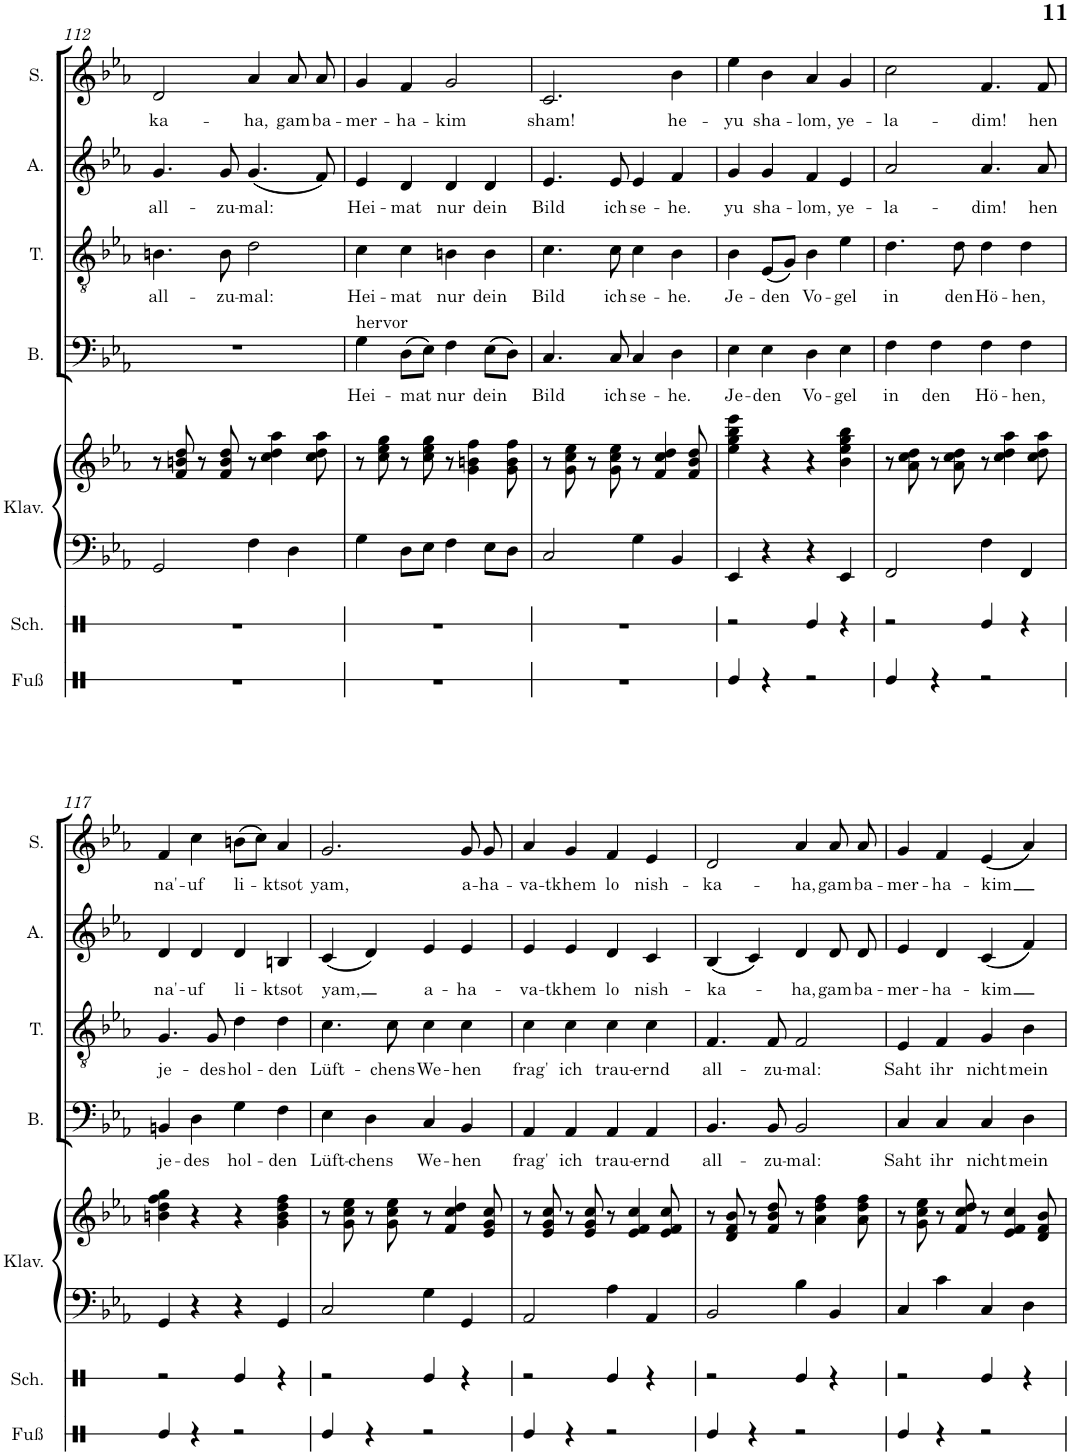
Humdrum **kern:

**kern	**kern	**kern	**kern	**kern	**text	**kern	**text	**kern	**text	**kern	**text
*part7	*part6	*part5	*part5	*part4	*part4	*part3	*part3	*part2	*part2	*part1	*part1
*staff8	*staff7	*staff6	*staff5	*staff4	*staff4	*staff3	*staff3	*staff2	*staff2	*staff1	*staff1
*I"Fuß	*I"Schnipsen	*I"Klavier	*	*I"Bass	*	*I"Tenor	*	*I"Alto	*	*I"Soprano	*
*I'Fuß	*I'Sch.	*I'Klav.	*	*I'B.	*	*I'T.	*	*I'A.	*	*I'S.	*
!!LO:PB:g=z
*clefX	*clefX	*clefF4	*clefG2	*clefF4	*	*clefGv2	*	*clefG2	*	*clefG2	*
*k[]	*k[]	*k[b-e-a-]	*k[b-e-a-]	*k[b-e-a-]	*	*k[b-e-a-]	*	*k[b-e-a-]	*	*k[b-e-a-]	*
*M4/4	*M4/4	*M4/4	*M4/4	*M4/4	*	*M4/4	*	*M4/4	*	*M4/4	*
*met(c)	*met(c)	*met(c)	*met(c)	*met(c)	*	*met(c)	*	*met(c)	*	*met(c)	*
=112	=112	=112	=112	=112	=112	=112	=112	=112	=112	=112	=112
!	!	!	!	!	!	!	!LO:LY:b	!	!LO:LY:b	!	!LO:LY:b
1r	1r	2GG/	8r	1r	.	4.Bn\	all-	4.g/	all-	2d/	ka-
.	.	.	8f/ 8bn/ 8dd/	.	.	.	.	.	.	.	.
.	.	.	8r	.	.	.	.	.	.	.	.
!	!	!	!	!	!	!	!LO:LY:b	!	!LO:LY:b	!	!
.	.	.	8f/ 8b/ 8dd/	.	.	8B\	-zu-	8g/	-zu-	.	.
!	!	!	!	!	!	!	!LO:LY:b	!	!LO:LY:b	!	!LO:LY:b
.	.	4F\	8r	.	.	2d\	-mal:	(4.g/	-mal:	4a-/	-ha,
.	.	.	4cc\ 4dd\ 4aa-\	.	.	.	.	.	.	.	.
!	!	!	!	!	!	!	!	!	!	!	!LO:LY:b
.	.	4D\	.	.	.	.	.	.	.	8a-/	gam
!	!	!	!	!	!	!	!	!	!	!	!LO:LY:b
.	.	.	8cc\ 8dd\ 8aa-\	.	.	.	.	8f/)	.	8a-/	ba-
=113	=113	=113	=113	=113	=113	=113	=113	=113	=113	=113	=113
!	!	!	!	!LO:TX:a:t=hervor	!	!	!	!	!	!	!
!	!	!	!	!	!LO:LY:b	!	!LO:LY:b	!	!LO:LY:b	!	!LO:LY:b
1r	1r	4G\	8r	4G\	Hei-	4c\	Hei-	4e-/	Hei-	4g/	-mer-
.	.	.	8cc\ 8ee-\ 8gg\	.	.	.	.	.	.	.	.
!	!	!	!	!	!LO:LY:b	!	!LO:LY:b	!	!LO:LY:b	!	!LO:LY:b
.	.	8D\L	8r	(8D\L	-mat	4c\	-mat	4d/	-mat	4f/	-ha-
.	.	8E-\J	8cc\ 8ee-\ 8gg\	8E-\J)	.	.	.	.	.	.	.
!	!	!	!	!	!LO:LY:b	!	!LO:LY:b	!	!LO:LY:b	!	!LO:LY:b
.	.	4F\	8r	4F\	nur	4Bn\	nur	4d/	nur	2g/	-kim
.	.	.	4g\ 4bn\ 4ff\	.	.	.	.	.	.	.	.
!	!	!	!	!	!LO:LY:b	!	!LO:LY:b	!	!LO:LY:b	!	!
.	.	8E-\L	.	(8E-\L	dein	4B\	dein	4d/	dein	.	.
.	.	8D\J	8g\ 8b\ 8ff\	8D\J)	.	.	.	.	.	.	.
=114	=114	=114	=114	=114	=114	=114	=114	=114	=114	=114	=114
!	!	!	!	!	!LO:LY:b	!	!LO:LY:b	!	!LO:LY:b	!	!LO:LY:b
1r	1r	2C/	8r	4.C/	Bild	4.c\	Bild	4.e-/	Bild	2.c/	sham!
.	.	.	8g\ 8cc\ 8ee-\	.	.	.	.	.	.	.	.
.	.	.	8r	.	.	.	.	.	.	.	.
!	!	!	!	!	!LO:LY:b	!	!LO:LY:b	!	!LO:LY:b	!	!
.	.	.	8g\ 8cc\ 8ee-\	8C/	ich	8c\	ich	8e-/	ich	.	.
!	!	!	!	!	!LO:LY:b	!	!LO:LY:b	!	!LO:LY:b	!	!
.	.	4G\	8r	4C/	se-	4c\	se-	4e-/	se-	.	.
.	.	.	4f/ 4cc/ 4dd/	.	.	.	.	.	.	.	.
!	!	!	!	!	!LO:LY:b	!	!LO:LY:b	!	!LO:LY:b	!	!LO:LY:b
.	.	4BB-/	.	4D\	-he.	4B-\	-he.	4f/	-he.	4b-\	he-
.	.	.	8f/ 8b-/ 8dd/	.	.	.	.	.	.	.	.
=115	=115	=115	=115	=115	=115	=115	=115	=115	=115	=115	=115
!	!	!	!	!	!LO:LY:b	!	!LO:LY:b	!	!LO:LY:b	!	!LO:LY:b
4Re/	2r	4EE-/	4ee-\ 4gg\ 4bb-\ 4eee-\	4E-\	Je-	4B-\	Je-	4g/	-yu	4ee-\	-yu
!	!	!	!	!	!LO:LY:b	!	!LO:LY:b	!	!LO:LY:b	!	!LO:LY:b
4r	.	4r	4r	4E-\	-den	(8E-/L	-den	4g/	sha-	4b-\	sha-
.	.	.	.	.	.	8G/J)	.	.	.	.	.
!	!	!	!	!	!LO:LY:b	!	!LO:LY:b	!	!LO:LY:b	!	!LO:LY:b
2r	4Re/	4r	4r	4D\	Vo-	4B-\	Vo-	4f/	-lom,	4a-/	-lom,
!	!	!	!	!	!LO:LY:b	!	!LO:LY:b	!	!LO:LY:b	!	!LO:LY:b
.	4r	4EE-/	4b-\ 4ee-\ 4gg\ 4bb-\	4E-\	-gel	4e-\	-gel	4e-/	ye-	4g/	ye-
=116	=116	=116	=116	=116	=116	=116	=116	=116	=116	=116	=116
!	!	!	!	!	!LO:LY:b	!	!LO:LY:b	!	!LO:LY:b	!	!LO:LY:b
4Re/	2r	2FF/	8r	4F\	in	4.d\	in	2a-/	-la-	2cc\	-la-
.	.	.	8a-\ 8cc\ 8dd\	.	.	.	.	.	.	.	.
!	!	!	!	!	!LO:LY:b	!	!	!	!	!	!
4r	.	.	8r	4F\	den	.	.	.	.	.	.
!	!	!	!	!	!	!	!LO:LY:b	!	!	!	!
.	.	.	8a-\ 8cc\ 8dd\	.	.	8d\	den	.	.	.	.
!	!	!	!	!	!LO:LY:b	!	!LO:LY:b	!	!LO:LY:b	!	!LO:LY:b
2r	4Re/	4F\	8r	4F\	Hö-	4d\	Hö-	4.a-/	-dim!	4.f/	-dim!
.	.	.	4cc\ 4dd\ 4aa-\	.	.	.	.	.	.	.	.
!	!	!	!	!	!LO:LY:b	!	!LO:LY:b	!	!	!	!
.	4r	4FF/	.	4F\	-hen,	4d\	-hen,	.	.	.	.
!	!	!	!	!	!	!	!	!	!LO:LY:b	!	!LO:LY:b
.	.	.	8cc\ 8dd\ 8aa-\	.	.	.	.	8a-/	hen	8f/	hen
!!LO:LB:g=z
=117	=117	=117	=117	=117	=117	=117	=117	=117	=117	=117	=117
!	!	!	!	!	!LO:LY:b	!	!LO:LY:b	!	!LO:LY:b	!	!LO:LY:b
4Re/	2r	4GG/	4bn\ 4dd\ 4ff\ 4gg\	4BBn/	je-	4.G/	je-	4d/	na'-	4f/	na'-
!	!	!	!	!	!LO:LY:b	!	!	!	!LO:LY:b	!	!LO:LY:b
4r	.	4r	4r	4D\	-des	.	.	4d/	-uf	4cc\	-uf
!	!	!	!	!	!	!	!LO:LY:b	!	!	!	!
.	.	.	.	.	.	8G/	-des	.	.	.	.
!	!	!	!	!	!LO:LY:b	!	!LO:LY:b	!	!LO:LY:b	!	!LO:LY:b
2r	4Re/	4r	4r	4G\	hol-	4d\	hol-	4d/	li-	(8bn\L	li-
.	.	.	.	.	.	.	.	.	.	8cc\J)	.
!	!	!	!	!	!LO:LY:b	!	!LO:LY:b	!	!LO:LY:b	!	!LO:LY:b
.	4r	4GG/	4g\ 4b\ 4dd\ 4ff\	4F\	-den	4d\	-den	4Bn/	-ktsot	4a-/	-ktsot
=118	=118	=118	=118	=118	=118	=118	=118	=118	=118	=118	=118
!	!	!	!	!	!LO:LY:b	!	!LO:LY:b	!	!LO:LY:b	!	!LO:LY:b
4Re/	2r	2C/	8r	4E-\	Lüft-	4.c\	Lüft-	(4c/	yam,	2.g/	yam,
.	.	.	8g\ 8cc\ 8ee-\	.	.	.	.	.	.	.	.
!	!	!	!	!	!LO:LY:b	!	!	!	!	!	!
4r	.	.	8r	4D\	-chens	.	.	4d/)	.	.	.
!	!	!	!	!	!	!	!LO:LY:b	!	!	!	!
.	.	.	8g\ 8cc\ 8ee-\	.	.	8c\	-chens	.	.	.	.
!	!	!	!	!	!LO:LY:b	!	!LO:LY:b	!	!LO:LY:b	!	!
2r	4Re/	4G\	8r	4C/	We-	4c\	We-	4e-/	a-	.	.
.	.	.	4f/ 4cc/ 4dd/	.	.	.	.	.	.	.	.
!	!	!	!	!	!LO:LY:b	!	!LO:LY:b	!	!LO:LY:b	!	!LO:LY:b
.	4r	4GG/	.	4BB-/	-hen	4c\	-hen	4e-/	-ha-	8g/	a-
!	!	!	!	!	!	!	!	!	!	!	!LO:LY:b
.	.	.	8e-/ 8g/ 8cc/	.	.	.	.	.	.	8g/	-ha-
=119	=119	=119	=119	=119	=119	=119	=119	=119	=119	=119	=119
!	!	!	!	!	!LO:LY:b	!	!LO:LY:b	!	!LO:LY:b	!	!LO:LY:b
4Re/	2r	2AA-/	8r	4AA-/	frag'	4c\	frag'	4e-/	-va-	4a-/	-va-
.	.	.	8e-/ 8g/ 8cc/	.	.	.	.	.	.	.	.
!	!	!	!	!	!LO:LY:b	!	!LO:LY:b	!	!LO:LY:b	!	!LO:LY:b
4r	.	.	8r	4AA-/	ich	4c\	ich	4e-/	-tkhem	4g/	-tkhem
.	.	.	8e-/ 8g/ 8cc/	.	.	.	.	.	.	.	.
!	!	!	!	!	!LO:LY:b	!	!LO:LY:b	!	!LO:LY:b	!	!LO:LY:b
2r	4Re/	4A-\	8r	4AA-/	trau-	4c\	trau-	4d/	lo	4f/	lo
.	.	.	4e-/ 4f/ 4cc/	.	.	.	.	.	.	.	.
!	!	!	!	!	!LO:LY:b	!	!LO:LY:b	!	!LO:LY:b	!	!LO:LY:b
.	4r	4AA-/	.	4AA-/	-ernd	4c\	-ernd	4c/	nish-	4e-/	nish-
.	.	.	8e-/ 8f/ 8cc/	.	.	.	.	.	.	.	.
=120	=120	=120	=120	=120	=120	=120	=120	=120	=120	=120	=120
!	!	!	!	!	!LO:LY:b	!	!LO:LY:b	!	!LO:LY:b	!	!LO:LY:b
4Re/	2r	2BB-/	8r	4.BB-/	all-	4.F/	all-	(4B-/	-ka-	2d/	-ka-
.	.	.	8d/ 8f/ 8b-/	.	.	.	.	.	.	.	.
4r	.	.	8r	.	.	.	.	4c/)	.	.	.
!	!	!	!	!	!LO:LY:b	!	!LO:LY:b	!	!	!	!
.	.	.	8f/ 8b-/ 8dd/	8BB-/	-zu-	8F/	-zu-	.	.	.	.
!	!	!	!	!	!LO:LY:b	!	!LO:LY:b	!	!LO:LY:b	!	!LO:LY:b
2r	4Re/	4B-\	8r	2BB-/	-mal:	2F/	-mal:	4d/	-ha,	4a-/	-ha,
.	.	.	4a-\ 4dd\ 4ff\	.	.	.	.	.	.	.	.
!	!	!	!	!	!	!	!	!	!LO:LY:b	!	!LO:LY:b
.	4r	4BB-/	.	.	.	.	.	8d/L	gam	8a-/	gam
!	!	!	!	!	!	!	!	!	!LO:LY:b	!	!LO:LY:b
.	.	.	8a-\ 8dd\ 8ff\	.	.	.	.	8d/J	ba-	8a-/	ba-
=121	=121	=121	=121	=121	=121	=121	=121	=121	=121	=121	=121
!	!	!	!	!	!LO:LY:b	!	!LO:LY:b	!	!LO:LY:b	!	!LO:LY:b
4Re/	2r	4C/	8r	4C/	Saht	4E-/	Saht	4e-/	-mer-	4g/	-mer-
.	.	.	8g\ 8cc\ 8ee-\	.	.	.	.	.	.	.	.
!	!	!	!	!	!LO:LY:b	!	!LO:LY:b	!	!LO:LY:b	!	!LO:LY:b
4r	.	4c\	8r	4C/	ihr	4F/	ihr	4d/	-ha-	4f/	-ha-
.	.	.	8f/ 8cc/ 8dd/	.	.	.	.	.	.	.	.
!	!	!	!	!	!LO:LY:b	!	!LO:LY:b	!	!LO:LY:b	!	!LO:LY:b
2r	4Re/	4C/	8r	4C/	nicht	4G/	nicht	(4c/	-kim	(4e-/	-kim
.	.	.	4e-/ 4f/ 4cc/	.	.	.	.	.	.	.	.
!	!	!	!	!	!LO:LY:b	!	!LO:LY:b	!	!	!	!
.	4r	4D\	.	4D\	mein	4B-\	mein	4f/)	.	4a-/)	.
.	.	.	8d/ 8f/ 8b-/	.	.	.	.	.	.	.	.
=	=	=	=	=	=	=	=	=	=	=	=
*-	*-	*-	*-	*-	*-	*-	*-	*-	*-	*-	*-
